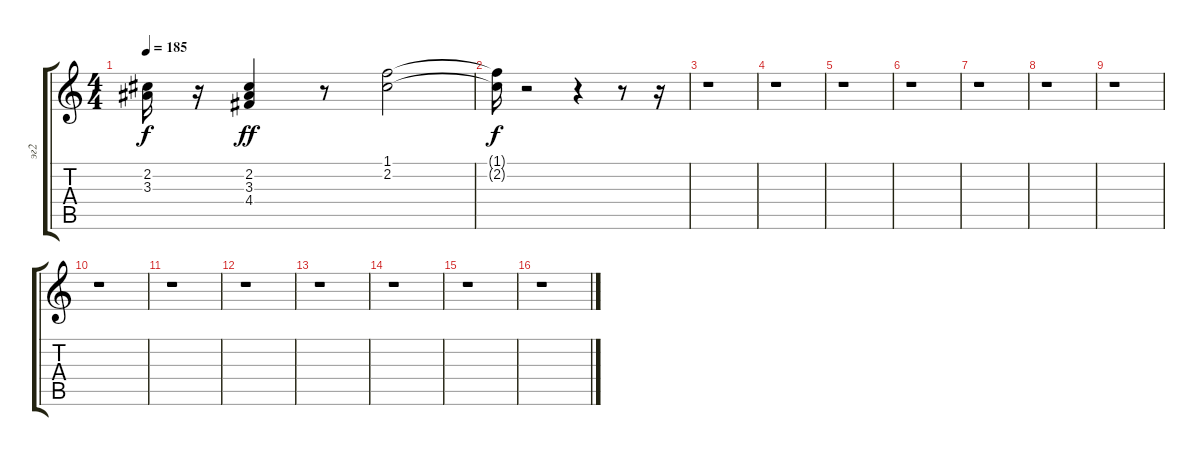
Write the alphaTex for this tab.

\track ("эг2" "эг2") {instrument distortionguitar}
\staff {score tabs}
\tuning (E4 B3 G3 D3 A2 E2) {hide}
\ts (4 4)
\tempo 185
\clef g2
\ks c
(2.2{t} 3.3{t}).16{dy f} r.16 (2.2 3.3 4.4).4{dy ff balance 8} r.8 (1.1 2.2).2{balance 0} |
(1.1{t} 2.2{t}).16{dy f} r.2 r.4 r.8 r.16 |
r.1 |
r.1 |
r.1 |
r.1 |
r.1 |
r.1 |
r.1 |
r.1 |
r.1 |
r.1 |
r.1 |
r.1 |
r.1 |
r.1
